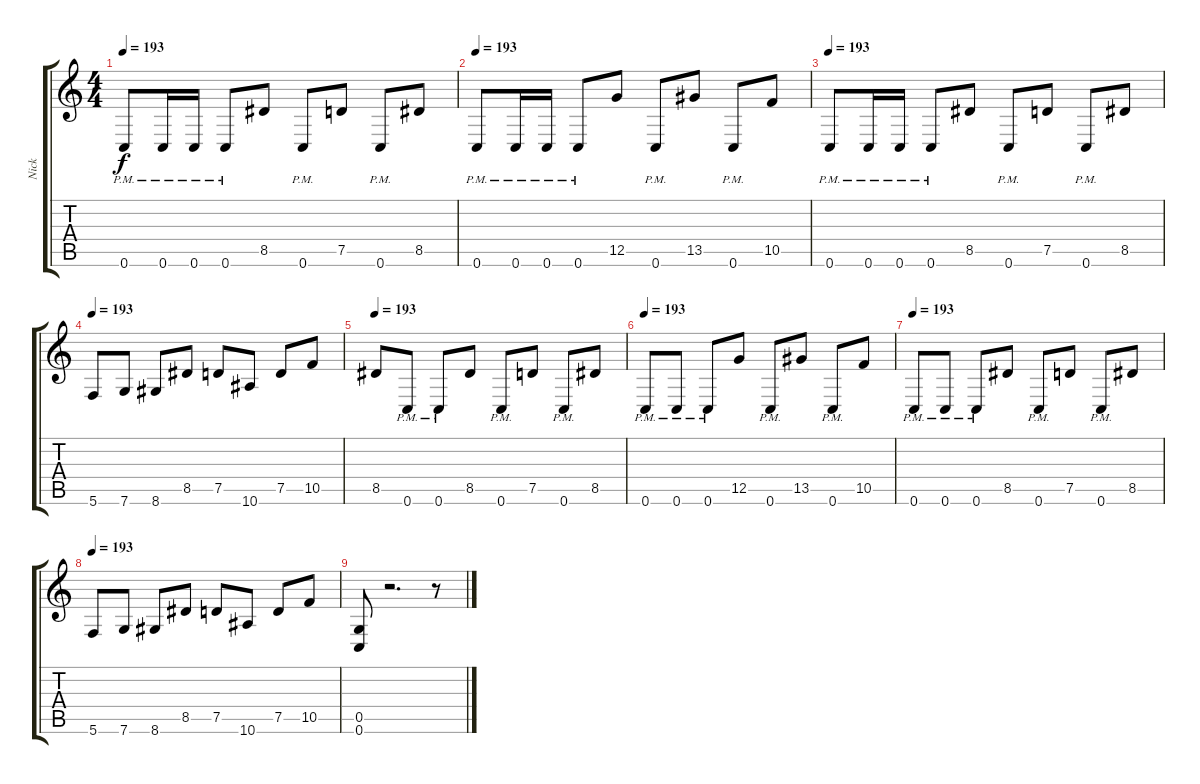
\track ("Nick " "Nick ") {instrument distortionguitar}
\staff {score tabs}
\tuning (D4 A3 F3 C3 G2 C2) {hide}
\ts (4 4)
\tempo 193
\clef g2
\ks c
0.6{pm}.8{dy f} 0.6{pm}.16 0.6{pm}.16 0.6{pm}.8 8.5.8 0.6{pm}.8 7.5.8 0.6{pm}.8 8.5.8 |
\tempo 193
0.6{pm}.8 0.6{pm}.16 0.6{pm}.16 0.6{pm}.8 12.5.8 0.6{pm}.8 13.5.8 0.6{pm}.8 10.5.8 |
\tempo 193
0.6{pm}.8 0.6{pm}.16 0.6{pm}.16 0.6{pm}.8 8.5.8 0.6{pm}.8 7.5.8 0.6{pm}.8 8.5.8 |
\tempo 193
5.6.8 7.6.8 8.6.8 8.5.8 7.5.8 10.6.8 7.5.8 10.5.8 |
\tempo 193
8.5.8 0.6{pm}.8 0.6{pm}.8 8.5.8 0.6{pm}.8 7.5.8 0.6{pm}.8 8.5.8 |
\tempo 193
0.6{pm}.8 0.6{pm}.8 0.6{pm}.8 12.5.8 0.6{pm}.8 13.5.8 0.6{pm}.8 10.5.8 |
\tempo 193
0.6{pm}.8 0.6{pm}.8 0.6{pm}.8 8.5.8 0.6{pm}.8 7.5.8 0.6{pm}.8 8.5.8 |
\tempo 193
5.6.8 7.6.8 8.6.8 8.5.8 7.5.8 10.6.8 7.5.8 10.5.8 |
(0.5 0.6).8 r.2{d} r.8
